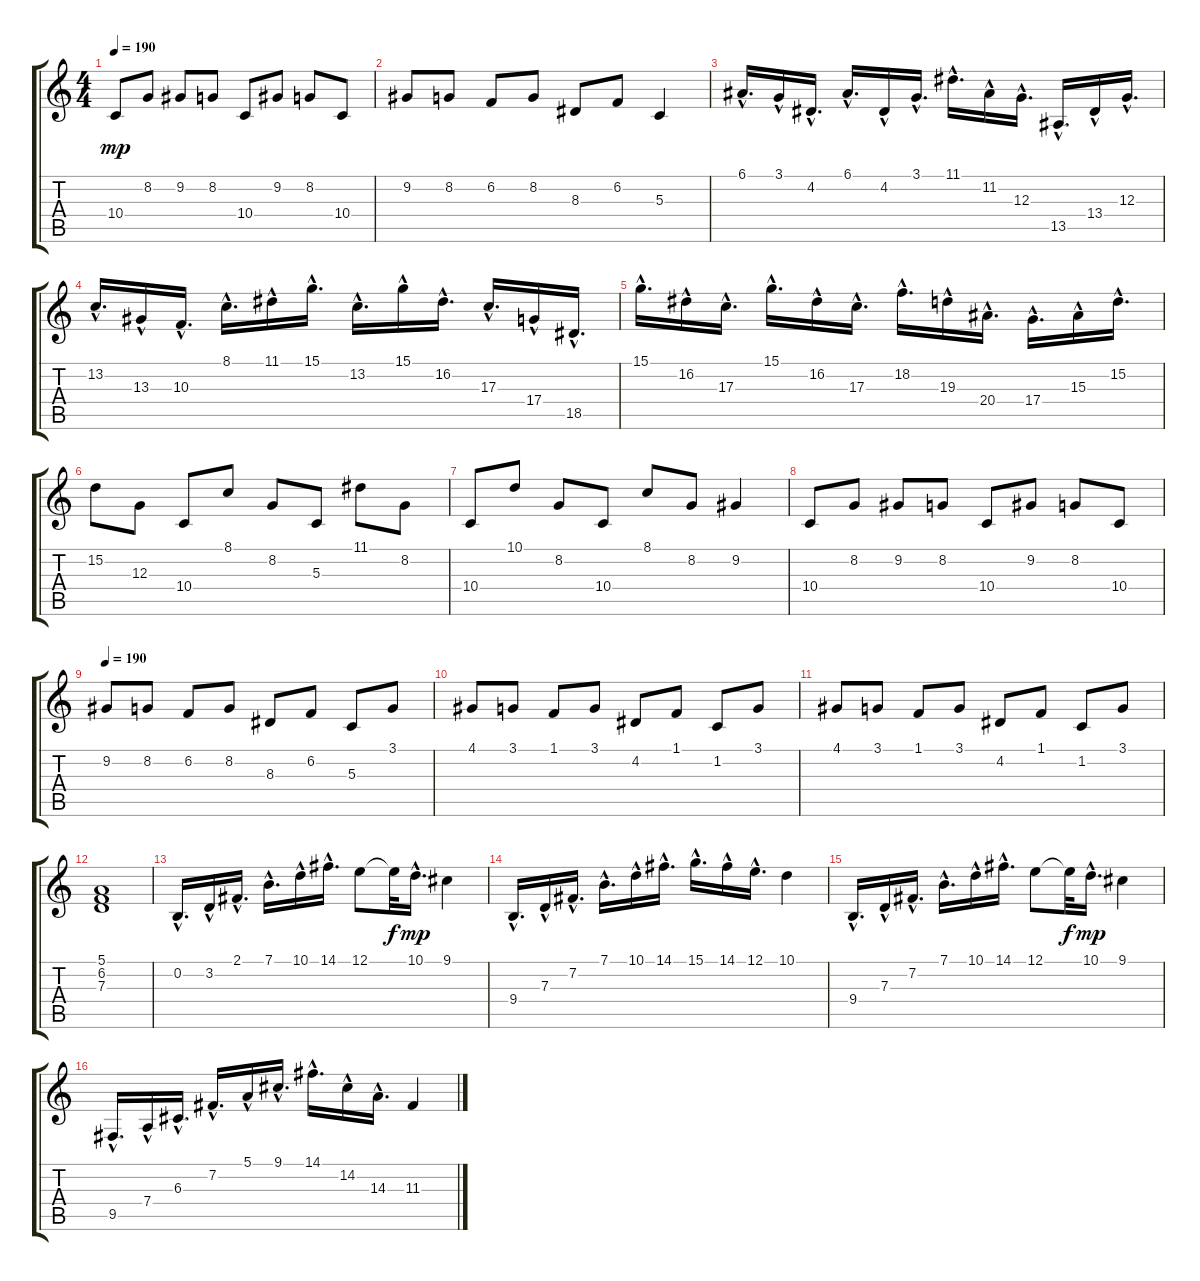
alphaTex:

\track "" {instrument glockenspiel}
\staff {score tabs}
\tuning (E4 B3 G3 D3 A2 E2) {hide}
\ts (4 4)
\tempo 190
\clef g2
\ks c
10.4.8{dy mp} 8.2.8 9.2.8 8.2.8 10.4.8 9.2.8 8.2.8 10.4.8 |
9.2.8 8.2.8 6.2.8 8.2.8 8.3.8 6.2.8 5.3.4 |
6.1{hac}.16{d} 3.1{hac}.16 4.2{hac}.16{d} 6.1{hac}.16{d} 4.2{hac}.16 3.1{hac}.16{d} 11.1{hac}.16{d} 11.2{hac}.16 12.3{hac}.16{d} 13.5{hac}.16{d} 13.4{hac}.16 12.3{hac}.16{d} |
13.2{hac}.16{d} 13.3{hac}.16 10.3{hac}.16{d} 8.1{hac}.16{d} 11.1{hac}.16 15.1{hac}.16{d} 13.2{hac}.16{d} 15.1{hac}.16 16.2{hac}.16{d} 17.3{hac}.16{d} 17.4{hac}.16 18.5{hac}.16{d} |
15.1{hac}.16{d} 16.2{hac}.16 17.3{hac}.16{d} 15.1{hac}.16{d} 16.2{hac}.16 17.3{hac}.16{d} 18.2{hac}.16{d} 19.3{hac}.16 20.4{hac}.16{d} 17.4{hac}.16{d} 15.3{hac}.16 15.2{hac}.16{d} |
15.2.8 12.3.8 10.4.8 8.1.8 8.2.8 5.3.8 11.1.8 8.2.8 |
10.4.8 10.1.8 8.2.8 10.4.8 8.1.8 8.2.8 9.2.4 |
10.4.8 8.2.8 9.2.8 8.2.8 10.4.8 9.2.8 8.2.8 10.4.8 |
\tempo 190
9.2.8 8.2.8 6.2.8 8.2.8 8.3.8 6.2.8 5.3.8 3.1.8 |
4.1.8 3.1.8 1.1.8 3.1.8 4.2.8 1.1.8 1.2.8 3.1.8 |
4.1.8 3.1.8 1.1.8 3.1.8 4.2.8 1.1.8 1.2.8 3.1.8 |
(5.1 6.2 7.3).1 |
0.2{hac}.16{d} 3.2{hac}.16 2.1{hac}.16{d} 7.1{hac}.16{d} 10.1{hac}.16 14.1{hac}.16{d} 12.1.8 12.1{t}.32{dy f} 10.1{hac}.16{d dy mp} 9.1.4 |
9.4{hac}.16{d} 7.3{hac}.16 7.2{hac}.16{d} 7.1{hac}.16{d} 10.1{hac}.16 14.1{hac}.16{d} 15.1{hac}.16{d} 14.1{hac}.16 12.1{hac}.16{d} 10.1.4 |
9.4{hac}.16{d} 7.3{hac}.16 7.2{hac}.16{d} 7.1{hac}.16{d} 10.1{hac}.16 14.1{hac}.16{d} 12.1.8 12.1{t}.32{dy f} 10.1{hac}.16{d dy mp} 9.1.4 |
9.5{hac}.16{d} 7.4{hac}.16 6.3{hac}.16{d} 7.2{hac}.16{d} 5.1{hac}.16 9.1{hac}.16{d} 14.1{hac}.16{d} 14.2{hac}.16 14.3{hac}.16{d} 11.3.4
